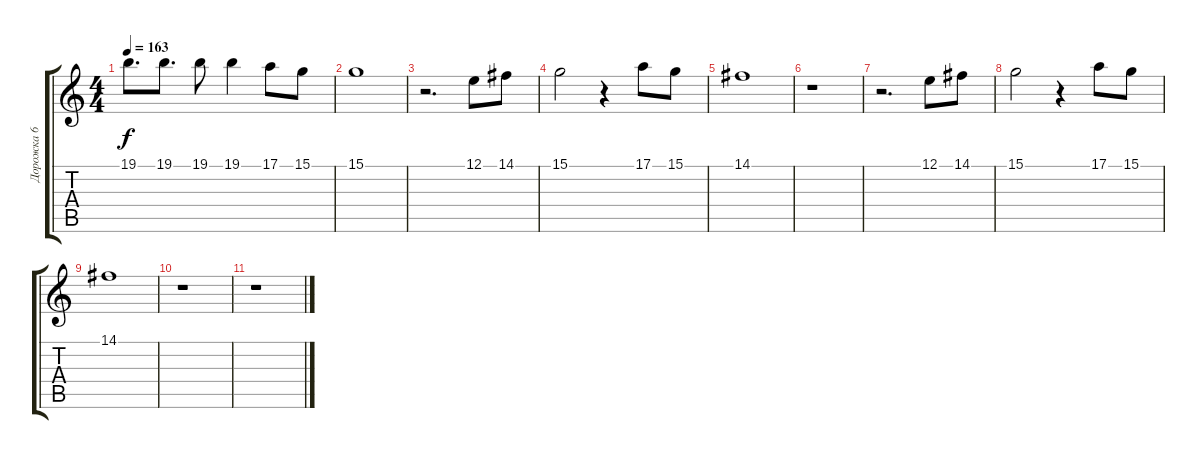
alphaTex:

\track ("Дорожка 6" "Дорожка 6") {instrument fx5brightness}
\staff {score tabs}
\tuning (E4 B3 G3 D3 A2 E2) {hide}
\ts (4 4)
\tempo 163
\clef g2
\ks c
19.1.8{d dy f} 19.1.8{d} 19.1.8 19.1.4 17.1.8 15.1.8 |
15.1.1 |
r.2{d} 12.1.8 14.1.8 |
15.1.2 r.4 17.1.8 15.1.8 |
14.1.1 |
r.1 |
r.2{d} 12.1.8 14.1.8 |
15.1.2 r.4 17.1.8 15.1.8 |
14.1.1 |
r.1 |
r.1
